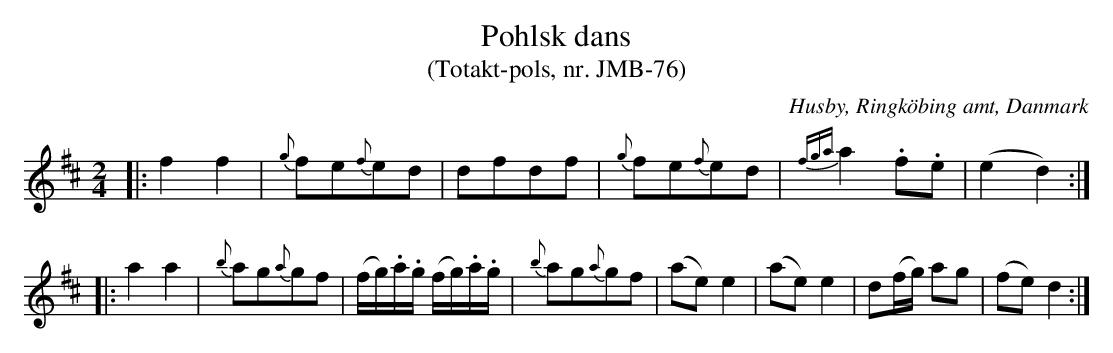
X:1
T:Pohlsk dans
T:(Totakt-pols, nr. JMB-76)
O:Husby, Ringköbing amt, Danmark
M:2/4
L:1/8
K:D
|: f2 f2 | {g}fe{f}ed | dfdf | {g}fe{f}ed | {fga}a2 .f.e | (e2 d2) :|
|: a2 a2 | {b}ag{a}gf | (f/g/).a/.g/ (f/g/).a/.g/ | {b}ag{a}gf | (ae) e2 | (ae) e2 | d(f/g/) ag | (fe) d2 :|
